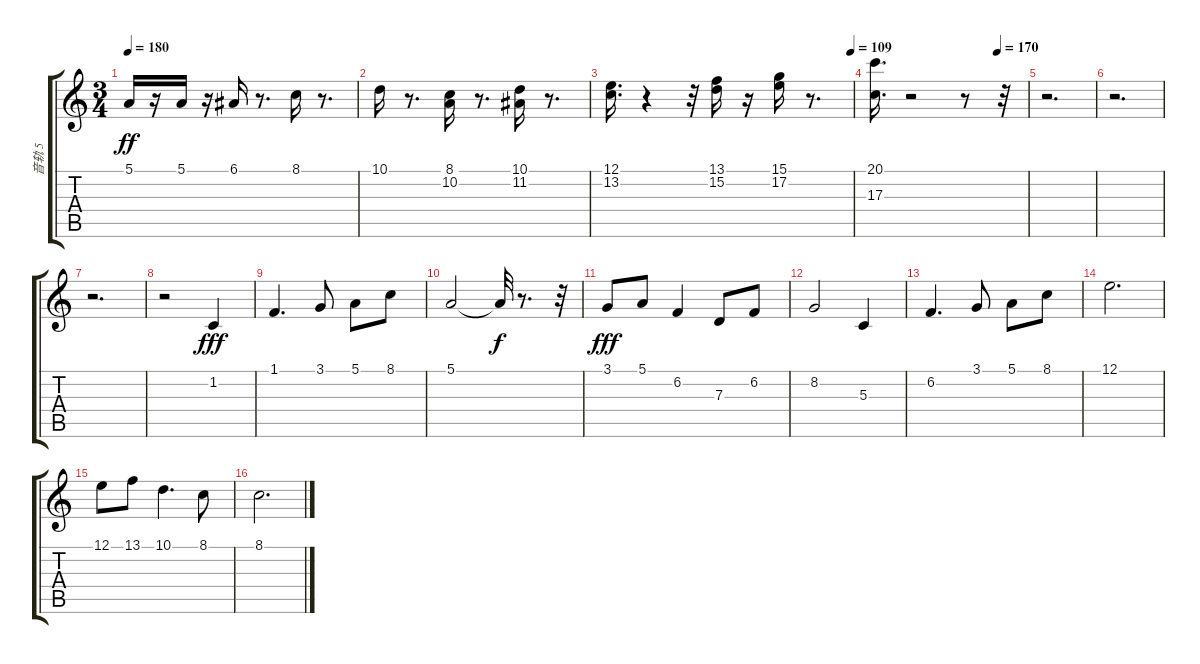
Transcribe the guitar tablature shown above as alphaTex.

\track ("音轨 5" "音轨 5") {instrument stringensemble1}
\staff {score tabs}
\tuning (E4 B3 G3 D3 A2 E2) {hide}
\ts (3 4)
\tempo 180
\clef g2
\ks c
5.1.16{dy ff} r.16 5.1.16 r.16 6.1.16 r.8{d} 8.1.16 r.8{d} |
10.1.16 r.8{d} (8.1 10.2).16 r.8{d} (10.1 11.2).16 r.8{d} |
\tempo (109 0.9930555555555556)
(12.1 13.2).16{d} r.4 r.32 (13.1 15.2).16 r.16 (15.1 17.2).16 r.8{d} |
\tempo (170 0.8055555555555556)
(20.1 17.3).16{d} r.2 r.8 r.32 |
r.2{d} |
r.2{d} |
r.2{d} |
r.2 1.2.4{dy fff} |
1.1.4{d} 3.1.8 5.1.8 8.1.8 |
5.1.2 5.1{t}.32{dy f} r.8{d} r.32 |
3.1.8{dy fff} 5.1.8 6.2.4 7.3.8 6.2.8 |
8.2.2 5.3.4 |
6.2.4{d} 3.1.8 5.1.8 8.1.8 |
12.1.2{d} |
12.1.8 13.1.8 10.1.4{d} 8.1.8 |
8.1.2{d}
